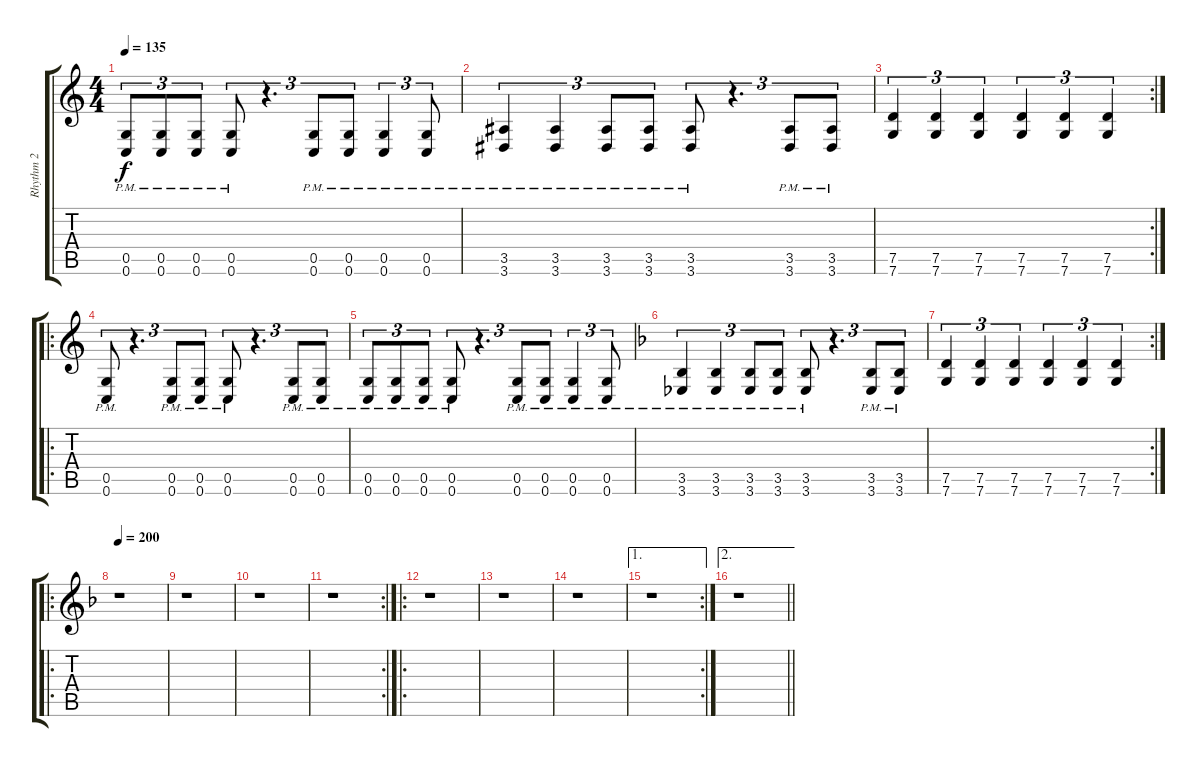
\track ("Rhythm 2" "Rhythm 2") {instrument distortionguitar}
\staff {score tabs}
\tuning (D4 A3 F3 C3 G2 C2) {hide}
\ts (4 4)
\tempo 135
\clef g2
\ks c
(0.5{pm} 0.6{pm}).8{tu (3 2) dy f} (0.5{pm} 0.6{pm}).8{tu (3 2)} (0.5{pm} 0.6{pm}).8{tu (3 2)} (0.5{pm} 0.6{pm}).8{tu (3 2)} r.4{d tu (3 2)} (0.5{pm} 0.6{pm}).8{tu (3 2)} (0.5{pm} 0.6{pm}).8{tu (3 2)} (0.5{pm} 0.6{pm}).4{tu (3 2)} (0.5{pm} 0.6{pm}).8{tu (3 2)} |
(3.5{pm} 3.6{pm}).4{tu (3 2)} (3.5{pm} 3.6{pm}).4{tu (3 2)} (3.5{pm} 3.6{pm}).8{tu (3 2)} (3.5{pm} 3.6{pm}).8{tu (3 2)} (3.5{pm} 3.6{pm}).8{tu (3 2)} r.4{d tu (3 2)} (3.5{pm} 3.6{pm}).8{tu (3 2)} (3.5{pm} 3.6{pm}).8{tu (3 2)} |
\rc 2
(7.5 7.6).4{tu (3 2)} (7.5 7.6).4{tu (3 2)} (7.5 7.6).4{tu (3 2)} (7.5 7.6).4{tu (3 2)} (7.5 7.6).4{tu (3 2)} (7.5 7.6).4{tu (3 2)} |
\ro
(0.5{pm} 0.6{pm}).8{tu (3 2)} r.4{d tu (3 2)} (0.5{pm} 0.6{pm}).8{tu (3 2)} (0.5{pm} 0.6{pm}).8{tu (3 2)} (0.5{pm} 0.6{pm}).8{tu (3 2)} r.4{d tu (3 2)} (0.5{pm} 0.6{pm}).8{tu (3 2)} (0.5{pm} 0.6{pm}).8{tu (3 2)} |
(0.5{pm} 0.6{pm}).8{tu (3 2)} (0.5{pm} 0.6{pm}).8{tu (3 2)} (0.5{pm} 0.6{pm}).8{tu (3 2)} (0.5{pm} 0.6{pm}).8{tu (3 2)} r.4{d tu (3 2)} (0.5{pm} 0.6{pm}).8{tu (3 2)} (0.5{pm} 0.6{pm}).8{tu (3 2)} (0.5{pm} 0.6{pm}).4{tu (3 2)} (0.5{pm} 0.6{pm}).8{tu (3 2)} |
\ks f
(3.5{pm} 3.6{pm}).4{tu (3 2)} (3.5{pm} 3.6{pm}).4{tu (3 2)} (3.5{pm} 3.6{pm}).8{tu (3 2)} (3.5{pm} 3.6{pm}).8{tu (3 2)} (3.5{pm} 3.6{pm}).8{tu (3 2)} r.4{d tu (3 2)} (3.5{pm} 3.6{pm}).8{tu (3 2)} (3.5{pm} 3.6{pm}).8{tu (3 2)} |
\rc 2
(7.5 7.6).4{tu (3 2)} (7.5 7.6).4{tu (3 2)} (7.5 7.6).4{tu (3 2)} (7.5 7.6).4{tu (3 2)} (7.5 7.6).4{tu (3 2)} (7.5 7.6).4{tu (3 2)} |
\ro
\tempo 200
r.1 |
r.1 |
r.1 |
\rc 2
r.1 |
\ro
r.1 |
r.1 |
r.1 |
\ae 1
\rc 2
r.1 |
\ae 2
\barLineRight lightlight
r.1
